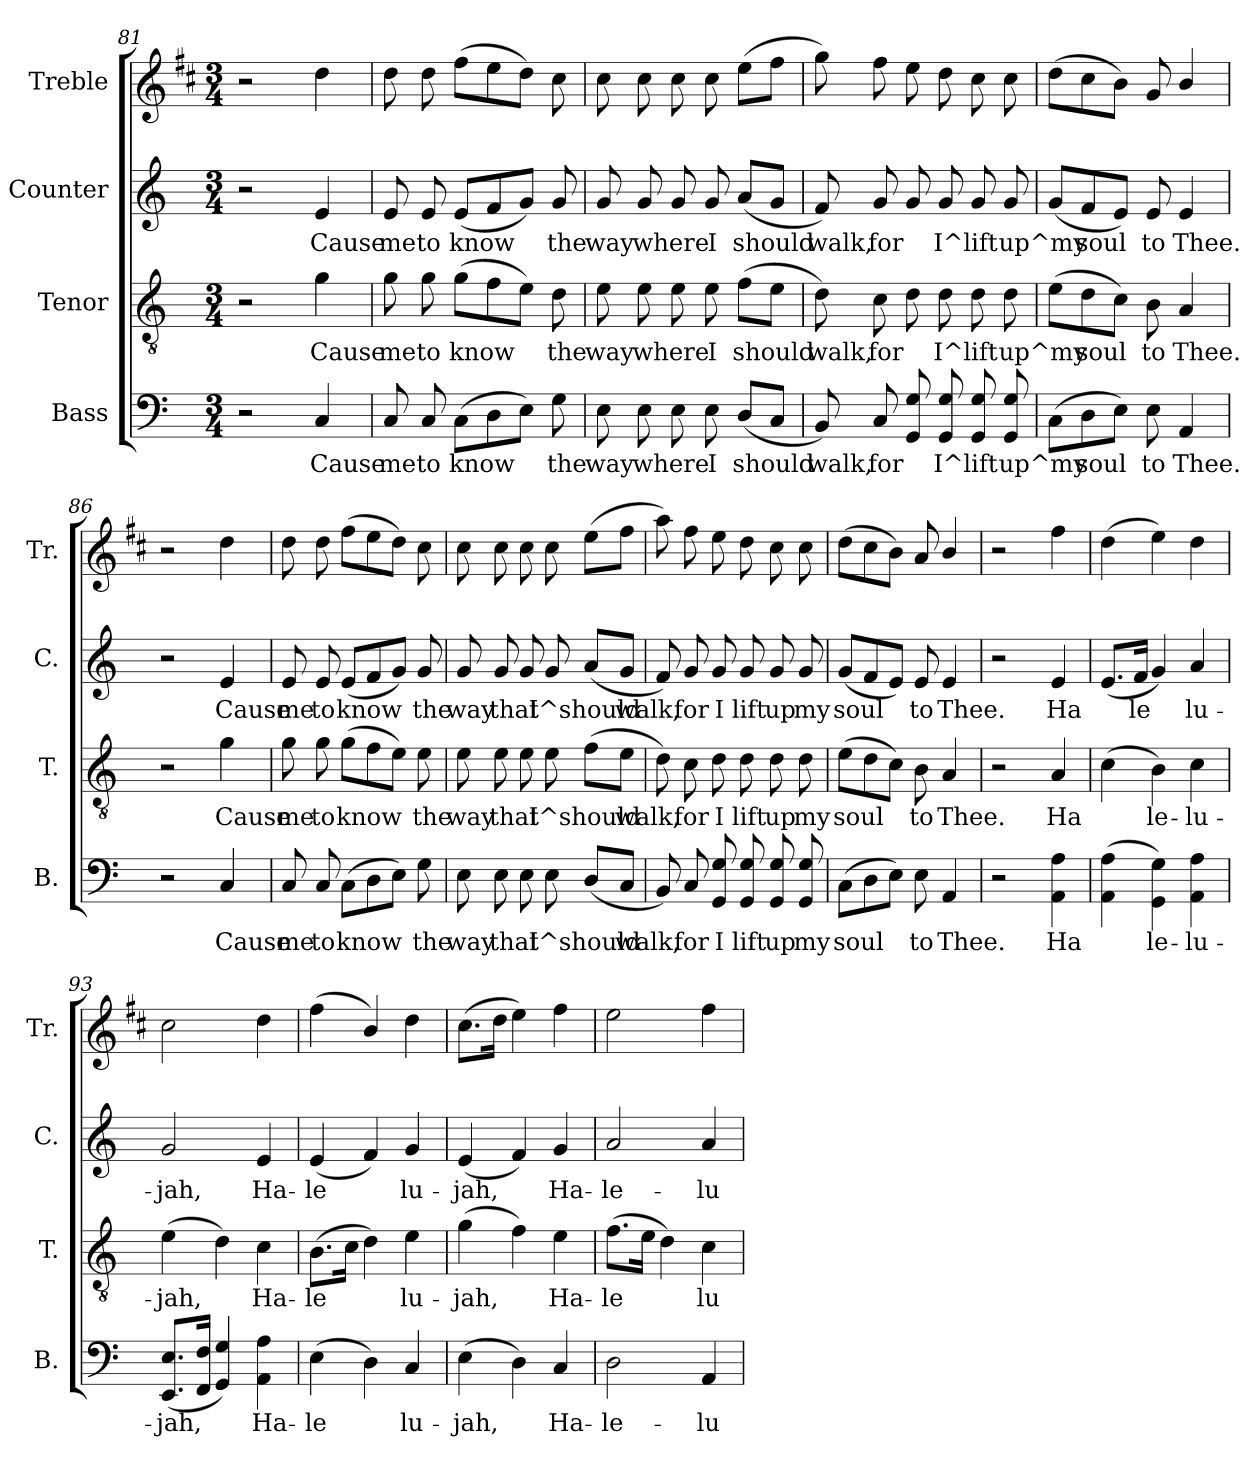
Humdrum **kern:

**kern	**text	**kern	**text	**kern	**text	**kern
*part4	*part4	*part3	*part3	*part2	*part2	*part1
*staff4	*staff4	*staff3	*staff3	*staff2	*staff2	*staff1
*I"Bass	*	*I"Tenor	*	*I"Counter	*	*I"Treble
*I'B.	*	*I'T.	*	*I'C.	*	*I'Tr.
*clefF4	*	*clefGv2	*	*clefG2	*	*clefG2
*	*	*	*	*	*	*ITrd1c2
*k[]	*	*k[]	*	*k[]	*	*k[]
*C:	*	*C:	*	*C:	*	*C:
*M3/4	*	*M3/4	*	*M3/4	*	*M3/4
=81	=81	=81	=81	=81	=81	=81
2r	.	2r	.	2r	.	2r
!	!LO:LY:a:cj	!	!LO:LY:a:cj	!	!LO:LY:b:cj	!
4C/	Cause	4g\	Cause	4e/	Cause	4cc\
=82	=82	=82	=82	=82	=82	=82
!	!LO:LY:a:cj	!	!LO:LY:a:cj	!	!LO:LY:b:cj	!
8C/	me	8g\	me	8e/	me	8cc\
!	!LO:LY:a:cj	!	!LO:LY:a:cj	!	!LO:LY:b:cj	!
8C/	to	8g\	to	8e/	to	8cc\
!	!LO:LY:a:cj	!	!LO:LY:a:cj	!	!LO:LY:b:cj	!
(>8C\L	know	(>8g\L	know	(<8e/L	know	(>8ee\L
!	!LO:LY:a:cj	!	!LO:LY:a:cj	!	!LO:LY:b:cj	!
8D\	.	8f\	.	8f/	.	8dd\
!	!LO:LY:a:cj	!	!LO:LY:a:cj	!	!LO:LY:b:cj	!
8E\J)	.	8e\J)	.	8g/J)	.	8cc\J)
!	!LO:LY:a:cj	!	!LO:LY:a:cj	!	!LO:LY:b:cj	!
8G\	the	8d\	the	8g/	the	8b\
=83	=83	=83	=83	=83	=83	=83
!	!LO:LY:a:cj	!	!LO:LY:a:cj	!	!LO:LY:b:cj	!
8E\	way	8e\	way	8g/	way	8b\
!	!LO:LY:a:cj	!	!LO:LY:a:cj	!	!LO:LY:b:cj	!
8E\	where	8e\	where	8g/	where	8b\
!	!LO:LY:a:cj	!	!LO:LY:a:cj	!	!LO:LY:b:cj	!
8E\	.	8e\	.	8g/	.	8b\
!	!LO:LY:a:cj	!	!LO:LY:a:cj	!	!LO:LY:b:cj	!
8E\	I	8e\	I	8g/	I	8b\
!	!LO:LY:a:cj	!	!LO:LY:a:cj	!	!LO:LY:b:cj	!
(<8D/L	should	(>8f\L	should	(<8a/L	should	(>8dd\L
!	!LO:LY:a:cj	!	!LO:LY:a:cj	!	!LO:LY:b:cj	!
8C/J	.	8e\J	.	8g/J	.	8ee\J
=84	=84	=84	=84	=84	=84	=84
!	!LO:LY:a:cj	!	!LO:LY:a:cj	!	!LO:LY:b:cj	!
8BB/)	walk,	8d\)	walk,	8f/)	walk,	8ff\)
!	!LO:LY:a:cj	!	!LO:LY:a:cj	!	!LO:LY:b:cj	!
8C/	for	8c\	for	8g/	for	8ee\
!	!LO:LY:a:cj	!	!LO:LY:a:cj	!	!LO:LY:b:cj	!
8G/ 8GG/	.	8d\	.	8g/	.	8dd\
!	!LO:LY:a:cj	!	!LO:LY:a:cj	!	!LO:LY:b:cj	!
8G/ 8GG/	I^lift	8d\	I^lift	8g/	I^lift	8cc\
!	!LO:LY:a:cj	!	!LO:LY:a:cj	!	!LO:LY:b:cj	!
8G/ 8GG/	.	8d\	.	8g/	.	8b\
!	!LO:LY:a:cj	!	!LO:LY:a:cj	!	!LO:LY:b:cj	!
8G/ 8GG/	up^my	8d\	up^my	8g/	up^my	8b\
=85	=85	=85	=85	=85	=85	=85
!	!LO:LY:a:cj	!	!LO:LY:a:cj	!	!LO:LY:b:cj	!
(>8C\L	.	(>8e\L	.	(<8g/L	.	(>8cc\L
!	!LO:LY:a:cj	!	!LO:LY:a:cj	!	!LO:LY:b:cj	!
8D\	soul	8d\	soul	8f/	soul	8b\
!	!LO:LY:a:cj	!	!LO:LY:a:cj	!	!LO:LY:b:cj	!
8E\J)	.	8c\J)	.	8e/J)	.	8a\J)
!	!LO:LY:a:cj	!	!LO:LY:a:cj	!	!LO:LY:b:cj	!
8E\	to	8B\	to	8e/	to	8f/
!	!LO:LY:a:cj	!	!LO:LY:a:cj	!	!LO:LY:b:cj	!
4AA/	Thee.	4A/	Thee.	4e/	Thee.	4a/
=86	=86	=86	=86	=86	=86	=86
2r	.	2r	.	2r	.	2r
!	!LO:LY:a:cj	!	!LO:LY:a:cj	!	!LO:LY:b:cj	!
4C/	Cause	4g\	Cause	4e/	Cause	4cc\
!!LO:LB:g=z
=87	=87	=87	=87	=87	=87	=87
!	!LO:LY:a:cj	!	!LO:LY:a:cj	!	!LO:LY:b:cj	!
8C/	me	8g\	me	8e/	me	8cc\
!	!LO:LY:a:cj	!	!LO:LY:a:cj	!	!LO:LY:b:cj	!
8C/	to	8g\	to	8e/	to	8cc\
!	!LO:LY:a:cj	!	!LO:LY:a:cj	!	!LO:LY:b:cj	!
(>8C\L	know	(>8g\L	know	(<8e/L	know	(>8ee\L
!	!LO:LY:a:cj	!	!LO:LY:a:cj	!	!LO:LY:b:cj	!
8D\	.	8f\	.	8f/	.	8dd\
!	!LO:LY:a:cj	!	!LO:LY:a:cj	!	!LO:LY:b:cj	!
8E\J)	.	8e\J)	.	8g/J)	.	8cc\J)
!	!LO:LY:a:cj	!	!LO:LY:a:cj	!	!LO:LY:b:cj	!
8G\	the	8e\	the	8g/	the	8b\
=88	=88	=88	=88	=88	=88	=88
!	!LO:LY:a:cj	!	!LO:LY:a:cj	!	!LO:LY:b:cj	!
8E\	way	8e\	way	8g/	way	8b\
!	!LO:LY:a:cj	!	!LO:LY:a:cj	!	!LO:LY:b:cj	!
8E\	that	8e\	that	8g/	that	8b\
!	!LO:LY:a:cj	!	!LO:LY:a:cj	!	!LO:LY:b:cj	!
8E\	.	8e\	.	8g/	.	8b\
!	!LO:LY:a:cj	!	!LO:LY:a:cj	!	!LO:LY:b:cj	!
8E\	I^should	8e\	I^should	8g/	I^should	8b\
!	!LO:LY:a:cj	!	!LO:LY:a:cj	!	!LO:LY:b:cj	!
(<8D/L	.	(>8f\L	.	(<8a/L	.	(>8dd\L
!	!LO:LY:a:cj	!	!LO:LY:a:cj	!	!LO:LY:b:cj	!
8C/J	walk,	8e\J	walk,	8g/J	walk,	8ee\J
=89	=89	=89	=89	=89	=89	=89
!	!LO:LY:a:cj	!	!LO:LY:a:cj	!	!LO:LY:b:cj	!
8BB/)	.	8d\)	.	8f/)	.	8gg\)
!	!LO:LY:a:cj	!	!LO:LY:a:cj	!	!LO:LY:b:cj	!
8C/	for	8c\	for	8g/	for	8ee\
!	!LO:LY:a:cj	!	!LO:LY:a:cj	!	!LO:LY:b:cj	!
8G/ 8GG/	I	8d\	I	8g/	I	8dd\
!	!LO:LY:a:cj	!	!LO:LY:a:cj	!	!LO:LY:b:cj	!
8G/ 8GG/	lift	8d\	lift	8g/	lift	8cc\
!	!LO:LY:a:cj	!	!LO:LY:a:cj	!	!LO:LY:b:cj	!
8G/ 8GG/	up	8d\	up	8g/	up	8b\
!	!LO:LY:a:cj	!	!LO:LY:a:cj	!	!LO:LY:b:cj	!
8G/ 8GG/	my	8d\	my	8g/	my	8b\
=90	=90	=90	=90	=90	=90	=90
!	!LO:LY:a:cj	!	!LO:LY:a:cj	!	!LO:LY:b:cj	!
(>8C\L	soul	(>8e\L	soul	(<8g/L	soul	(>8cc\L
!	!LO:LY:a:cj	!	!LO:LY:a:cj	!	!LO:LY:b:cj	!
8D\	.	8d\	.	8f/	.	8b\
!	!LO:LY:a:cj	!	!LO:LY:a:cj	!	!LO:LY:b:cj	!
8E\J)	.	8c\J)	.	8e/J)	.	8a\J)
!	!LO:LY:a:cj	!	!LO:LY:a:cj	!	!LO:LY:b:cj	!
8E\	to	8B\	to	8e/	to	8g/
!	!LO:LY:a:cj	!	!LO:LY:a:cj	!	!LO:LY:b:cj	!
4AA/	Thee.	4A/	Thee.	4e/	Thee.	4a/
=91	=91	=91	=91	=91	=91	=91
2r	.	2r	.	2r	.	2r
!	!LO:LY:a:cj	!	!LO:LY:a:cj	!	!LO:LY:b:cj	!
4A\ 4AA\	Ha-	4A/	Ha-	4e/	Ha-	4ee\
=92	=92	=92	=92	=92	=92	=92
!	!LO:LY:a:cj	!	!LO:LY:a:cj	!	!LO:LY:b:cj	!
(>4A\ 4AA\	--	(>4c\	--	(<8.e/L	--	(>4cc\
!	!	!	!	!	!LO:LY:b:cj	!
.	.	.	.	16f/J	-le-	.
!	!LO:LY:a:cj	!	!LO:LY:a:cj	!	!LO:LY:b:cj	!
4G\ 4GG\)	-le-	4B\)	-le-	4g/)	--	4dd\)
!	!LO:LY:a:cj	!	!LO:LY:a:cj	!	!LO:LY:b:cj	!
4A\ 4AA\	-lu-	4c\	-lu-	4a/	-lu-	4cc\
=93	=93	=93	=93	=93	=93	=93
!	!LO:LY:a:cj	!	!LO:LY:a:cj	!	!LO:LY:b:cj	!
(<8.E/ 8.EE/L	-jah,	(>4e\	-jah,	2g/	-jah,	2b\
!	!LO:LY:a:cj	!	!	!	!	!
16F/ 16FF/J	.	.	.	.	.	.
!	!LO:LY:a:cj	!	!LO:LY:a:cj	!	!	!
4G/ 4GG/)	.	4d\)	.	.	.	.
!	!LO:LY:a:cj	!	!LO:LY:a:cj	!	!LO:LY:b:cj	!
4A\ 4AA\	Ha-	4c\	Ha-	4e/	Ha-	4cc\
=94	=94	=94	=94	=94	=94	=94
!	!LO:LY:a:cj	!	!LO:LY:a:cj	!	!LO:LY:b:cj	!
(>4E\	-le-	(>8.B\L	-le-	(<4e/	-le-	(>4ee\
!	!	!	!LO:LY:a:cj	!	!	!
.	.	16c\J	--	.	.	.
!	!LO:LY:a:cj	!	!LO:LY:a:cj	!	!LO:LY:b:cj	!
4D\)	--	4d\)	--	4f/)	--	4a/)
!	!LO:LY:a:cj	!	!LO:LY:a:cj	!	!LO:LY:b:cj	!
4C/	-lu-	4e\	-lu-	4g/	-lu-	4cc\
=95	=95	=95	=95	=95	=95	=95
!	!LO:LY:a:cj	!	!LO:LY:a:cj	!	!LO:LY:b:cj	!
(>4E\	-jah,	(>4g\	-jah,	(<4e/	-jah,	(>8.b\L
.	.	.	.	.	.	16cc\J
!	!LO:LY:a:cj	!	!LO:LY:a:cj	!	!LO:LY:b:cj	!
4D\)	.	4f\)	.	4f/)	.	4dd\)
!	!LO:LY:a:cj	!	!LO:LY:a:cj	!	!LO:LY:b:cj	!
4C/	Ha-	4e\	Ha-	4g/	Ha-	4ee\
=96	=96	=96	=96	=96	=96	=96
!	!LO:LY:a:cj	!	!LO:LY:a:cj	!	!LO:LY:b:cj	!
2D\	-le-	(>8.f\L	-le-	2a/	-le-	2dd\
!	!	!	!LO:LY:a:cj	!	!	!
.	.	16e\J	--	.	.	.
!	!	!	!LO:LY:a:cj	!	!	!
.	.	4d\)	--	.	.	.
!	!LO:LY:a:cj	!	!LO:LY:a:cj	!	!LO:LY:b:cj	!
4AA/	-lu-	4c\	-lu-	4a/	-lu-	4ee\
=	=	=	=	=	=	=
*-	*-	*-	*-	*-	*-	*-
